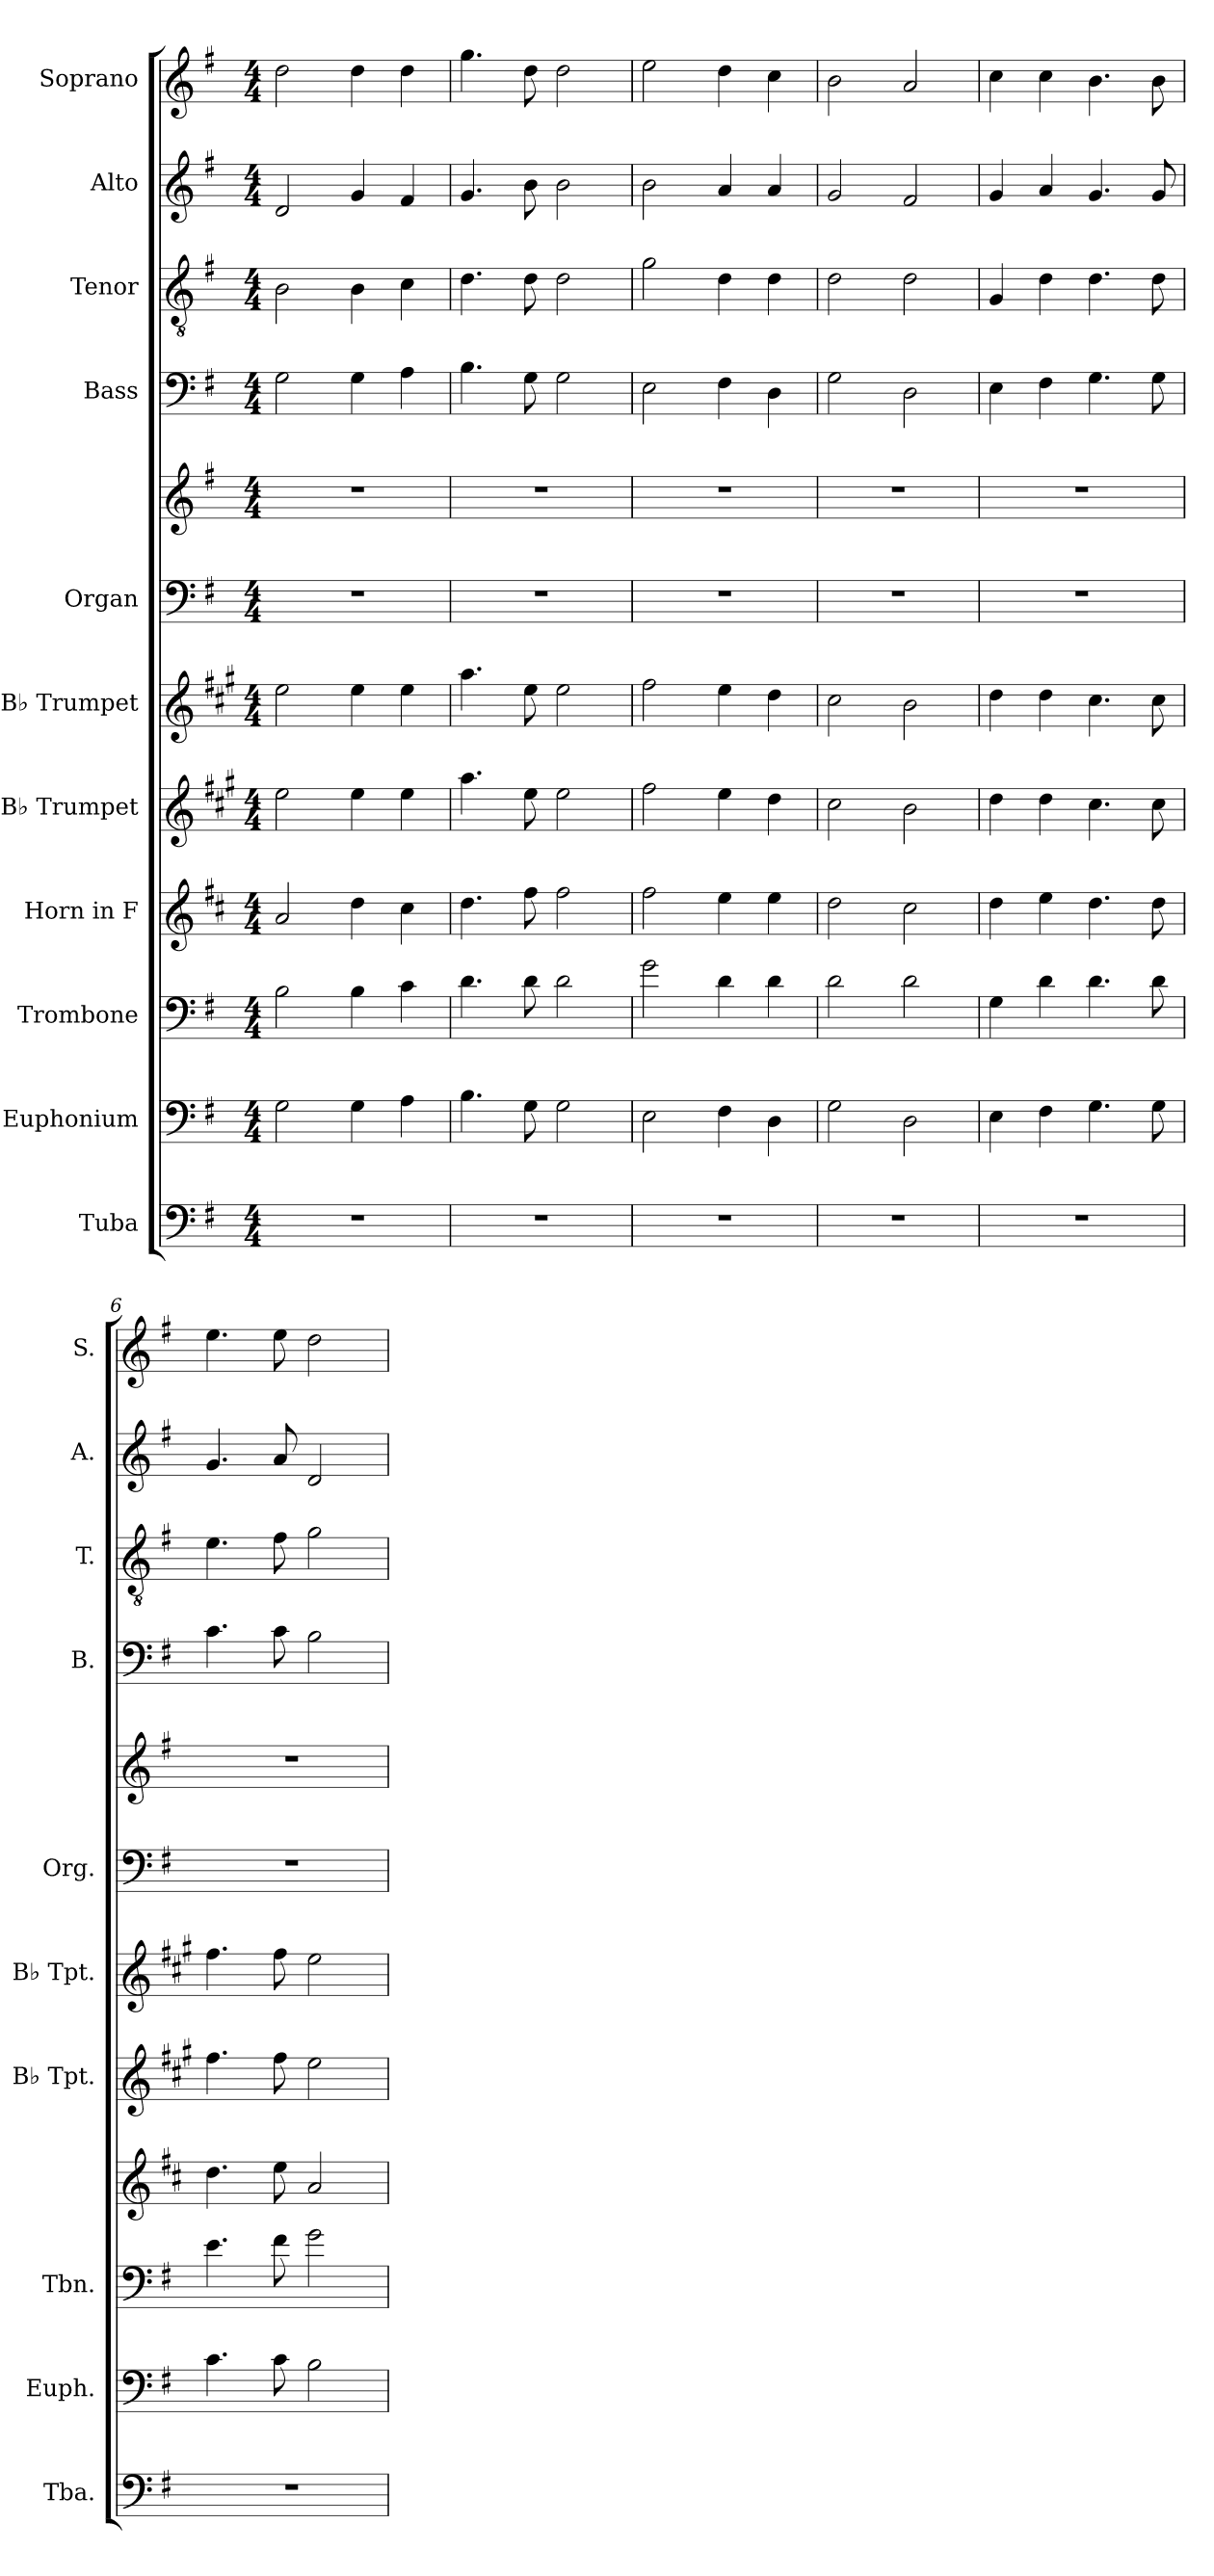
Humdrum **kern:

**kern	**kern	**kern	**kern	**kern	**kern	**kern	**kern	**kern	**kern	**kern	**kern
*part11	*part10	*part9	*part8	*part7	*part6	*part5	*part5	*part4	*part3	*part2	*part1
*staff12	*staff11	*staff10	*staff9	*staff8	*staff7	*staff6	*staff5	*staff4	*staff3	*staff2	*staff1
*I"Tuba	*I"Euphonium	*I"Trombone	*I"Horn in F	*I"B♭ Trumpet	*I"B♭ Trumpet	*I"Organ	*	*I"Bass	*I"Tenor	*I"Alto	*I"Soprano
*I'Tba.	*I'Euph.	*I'Tbn.	*	*I'B♭ Tpt.	*I'B♭ Tpt.	*I'Org.	*	*I'B.	*I'T.	*I'A.	*I'S.
*clefF4	*clefF4	*clefF4	*clefG2	*clefG2	*clefG2	*clefF4	*clefG2	*clefF4	*clefGv2	*clefG2	*clefG2
*	*	*	*ITrd4c7	*ITrd1c2	*ITrd1c2	*	*	*	*	*	*
*k[f#]	*k[f#]	*k[f#]	*k[f#]	*k[f#]	*k[f#]	*k[f#]	*k[f#]	*k[f#]	*k[f#]	*k[f#]	*k[f#]
*M4/4	*M4/4	*M4/4	*M4/4	*M4/4	*M4/4	*M4/4	*M4/4	*M4/4	*M4/4	*M4/4	*M4/4
=1	=1	=1	=1	=1	=1	=1	=1	=1	=1	=1	=1
1r	2G\	2B\	2d/	2dd\	2dd\	1r	1r	2G\	2B\	2d/	2dd\
.	4G\	4B\	4g\	4dd\	4dd\	.	.	4G\	4B\	4g/	4dd\
.	4A\	4c\	4f#\	4dd\	4dd\	.	.	4A\	4c\	4f#/	4dd\
=2	=2	=2	=2	=2	=2	=2	=2	=2	=2	=2	=2
1r	4.B\	4.d\	4.g\	4.gg\	4.gg\	1r	1r	4.B\	4.d\	4.g/	4.gg\
.	8G\	8d\	8b\	8dd\	8dd\	.	.	8G\	8d\	8b\	8dd\
.	2G\	2d\	2b\	2dd\	2dd\	.	.	2G\	2d\	2b\	2dd\
=3	=3	=3	=3	=3	=3	=3	=3	=3	=3	=3	=3
1r	2E\	2g\	2b\	2ee\	2ee\	1r	1r	2E\	2g\	2b\	2ee\
.	4F#\	4d\	4a\	4dd\	4dd\	.	.	4F#\	4d\	4a/	4dd\
.	4D\	4d\	4a\	4cc\	4cc\	.	.	4D\	4d\	4a/	4cc\
=4	=4	=4	=4	=4	=4	=4	=4	=4	=4	=4	=4
1r	2G\	2d\	2g\	2b\	2b\	1r	1r	2G\	2d\	2g/	2b\
.	2D\	2d\	2f#\	2a\	2a\	.	.	2D\	2d\	2f#/	2a/
=5	=5	=5	=5	=5	=5	=5	=5	=5	=5	=5	=5
1r	4E\	4G\	4g\	4cc\	4cc\	1r	1r	4E\	4G/	4g/	4cc\
.	4F#\	4d\	4a\	4cc\	4cc\	.	.	4F#\	4d\	4a/	4cc\
.	4.G\	4.d\	4.g\	4.b\	4.b\	.	.	4.G\	4.d\	4.g/	4.b\
.	8G\	8d\	8g\	8b\	8b\	.	.	8G\	8d\	8g/	8b\
=6	=6	=6	=6	=6	=6	=6	=6	=6	=6	=6	=6
1r	4.c\	4.e\	4.g\	4.ee\	4.ee\	1r	1r	4.c\	4.e\	4.g/	4.ee\
.	8c\	8f#\	8a\	8ee\	8ee\	.	.	8c\	8f#\	8a/	8ee\
.	2B\	2g\	2d/	2dd\	2dd\	.	.	2B\	2g\	2d/	2dd\
=	=	=	=	=	=	=	=	=	=	=	=
*-	*-	*-	*-	*-	*-	*-	*-	*-	*-	*-	*-
